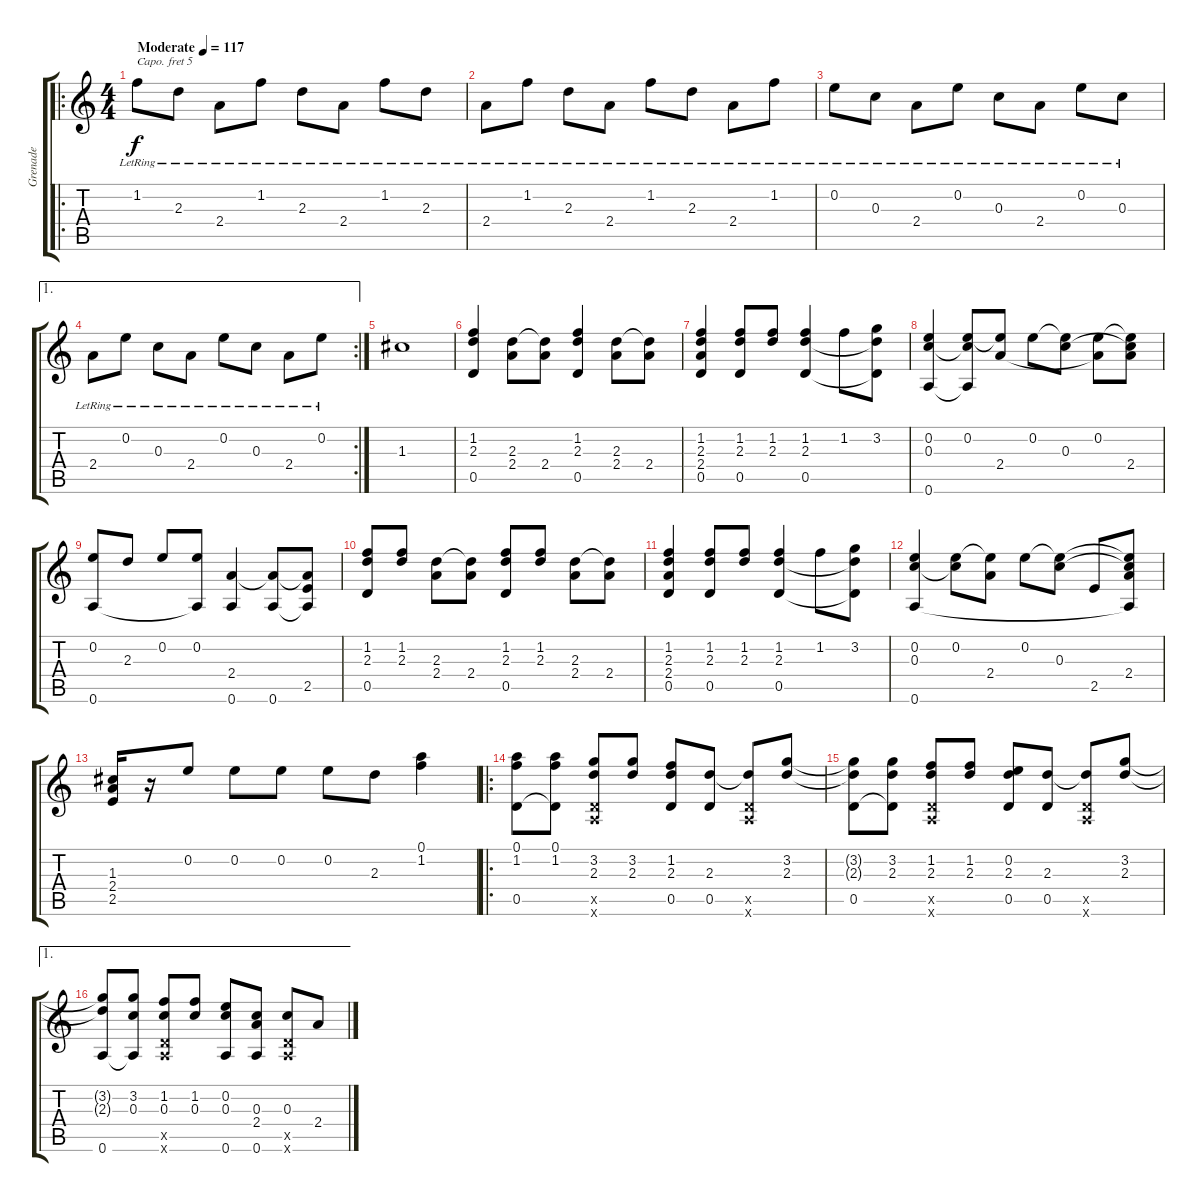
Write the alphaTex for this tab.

\track ("Grenade" "Grenade") {instrument acousticguitarsteel}
\staff {score tabs}
\capo 5
\tuning (E4 B3 G3 D3 A2 E2) {hide}
\ro
\ts (4 4)
\tempo (117 "Moderate")
\clef g2
\ks c
1.2{lr}.8{dy f instrument acousticguitarsteel} 2.3{lr}.8 2.4{lr}.8 1.2{lr}.8 2.3{lr}.8 2.4{lr}.8 1.2{lr}.8 2.3{lr}.8 |
2.4{lr}.8 1.2{lr}.8 2.3{lr}.8 2.4{lr}.8 1.2{lr}.8 2.3{lr}.8 2.4{lr}.8 1.2{lr}.8 |
0.2{lr}.8 0.3{lr}.8 2.4{lr}.8 0.2{lr}.8 0.3{lr}.8 2.4{lr}.8 0.2{lr}.8 0.3{lr}.8 |
\ae 1
\rc 2
2.4{lr}.8 0.2{lr}.8 0.3{lr}.8 2.4{lr}.8 0.2{lr}.8 0.3{lr}.8 2.4{lr}.8 0.2{lr}.8 |
1.3.1 |
(1.2 2.3 0.5).4 (2.3 2.4).8 (2.3{t} 2.4).8 (1.2 2.3 0.5).4 (2.3 2.4).8 (2.3{t} 2.4).8 |
(1.2 2.3 2.4 0.5).4 (1.2 2.3 0.5).8 (1.2 2.3).8 (1.2 2.3 0.5).4 1.2.8 (3.2 2.3{t} 0.5{t}).8 |
(0.2 0.3 0.6).4 (0.2 0.3{t} 0.6{t}).8 (0.2{t} 2.4).8 0.2.8 (0.2{t} 0.3).8 (0.2 2.4{t}).8 (0.2{t} 0.3{t} 2.4).8 |
(0.2 0.6).8 2.3.8 0.2.8 (0.2 0.6{t}).8 (2.4 0.6).4 (2.4{t} 0.6).8 (2.4{t} 2.5 0.6{t}).8 |
(1.2 2.3 0.5).8 (1.2 2.3).8 (2.3 2.4).8 (2.3{t} 2.4).8 (1.2 2.3 0.5).8 (1.2 2.3).8 (2.3 2.4).8 (2.3{t} 2.4).8 |
(1.2 2.3 2.4 0.5).4 (1.2 2.3 0.5).8 (1.2 2.3).8 (1.2 2.3 0.5).4 1.2.8 (3.2 2.3{t} 0.5{t}).8 |
(0.2 0.3 0.6).4 (0.2 0.3{t}).8 (0.2{t} 2.4).8 0.2.8 (0.2{t} 0.3).8 2.5.8 (0.2{t} 0.3{t} 2.4 0.6{t}).8 |
(1.3 2.4 2.5).16 r.16 0.2.8 0.2.8 0.2.8 0.2.8 2.3.8 (0.1 1.2).4 |
\ro
(0.1 1.2 0.5).8 (0.1 1.2 0.5{t}).8 (3.2 2.3 0.5{x} 0.6{x}).8 (3.2 2.3).8 (1.2 2.3 0.5).8 (2.3 0.5).8 (2.3{t} 0.5{x} 0.6{x}).8 (3.2 2.3).8 |
(3.2{t} 2.3{t} 0.5).8 (3.2 2.3 0.5{t}).8 (1.2 2.3 0.5{x} 0.6{x}).8 (1.2 2.3).8 (0.2 2.3 0.5).8 (2.3 0.5).8 (2.3{t} 0.5{x} 0.6{x}).8 (3.2 2.3).8 |
\ae 1
(3.2{t} 2.3{t} 0.6).8 (3.2 0.3 0.6{t}).8 (1.2 0.3 0.5{x} 0.6{x}).8 (1.2 0.3).8 (0.2 0.3 0.6).8 (0.3 2.4 0.6).8 (0.3 0.5{x} 0.6{x}).8 2.4.8
